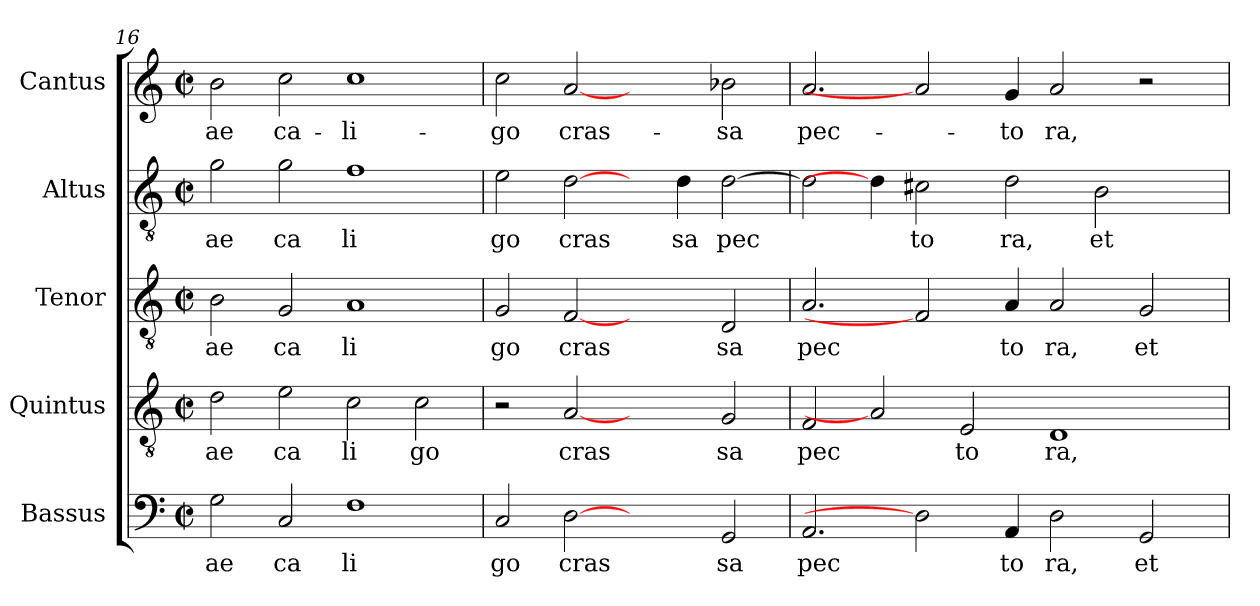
**kern	**text	**kern	**text	**kern	**text	**kern	**text	**kern	**text
*part5	*part5	*part4	*part4	*part3	*part3	*part2	*part2	*part1	*part1
*staff5	*staff5	*staff4	*staff4	*staff3	*staff3	*staff2	*staff2	*staff1	*staff1
*I"Bassus	*	*I"Quintus	*	*I"Tenor	*	*I"Altus	*	*I"Cantus	*
*clefF4	*	*clefGv2	*	*clefGv2	*	*clefGv2	*	*clefG2	*
*M2/2	*	*M2/2	*	*M2/2	*	*M2/2	*	*M2/2	*
*met(c|)	*	*met(c|)	*	*met(c|)	*	*met(c|)	*	*met(c|)	*
=16	=16	=16	=16	=16	=16	=16	=16	=16	=16
!	!LO:LY:b:cj	!	!LO:LY:b:cj	!	!LO:LY:b:cj	!	!LO:LY:b:cj	!	!LO:LY:b:cj
2G\	ae	2d\	ae	2B\	ae	2g\	ae	2b\	-ae
!	!LO:LY:b:cj	!	!LO:LY:b:cj	!	!LO:LY:b:cj	!	!LO:LY:b:cj	!	!LO:LY:b:cj
2C/	ca	2e\	ca	2G/	ca	2g\	ca	2cc\	ca-
!	!LO:LY:b:cj	!	!LO:LY:b:cj	!	!LO:LY:b:cj	!	!LO:LY:b:cj	!	!LO:LY:b:cj
1F	li	2c\	li	1A	li	1f	li	1cc	-li-
!	!	!	!LO:LY:b:cj	!	!	!	!	!	!
.	.	2c\	go	.	.	.	.	.	.
=17	=17	=17	=17	=17	=17	=17	=17	=17	=17
!	!LO:LY:b:cj	!	!	!	!LO:LY:b:cj	!	!LO:LY:b:cj	!	!LO:LY:b:cj
2C/	go	2r	.	2G/	go	2e\	go	2cc\	-go
!	!LO:LY:b:cj	!	!LO:LY:b:cj	!	!LO:LY:b:cj	!	!LO:LY:b:cj	!	!LO:LY:b:cj
[2D	cras	[2A	cras	[2F	cras	[2d\	cras	[2a	cras-
2ryy	.	2ryy	.	2ryy	.	4ryy	.	2ryy	.
!	!	!	!	!	!	!	!LO:LY:b:cj	!	!
.	.	.	.	.	.	4d\	sa	.	.
!	!LO:LY:b:cj	!	!LO:LY:b:cj	!	!LO:LY:b:cj	!	!LO:LY:b	!	!LO:LY:b:cj
2GG/	sa	2G/	sa	2D/	sa	[>2d\	pec	2b-X\	-sa
=18	=18	=18	=18	=18	=18	=18	=18	=18	=18
!	!LO:LY:b:cj	!	!LO:LY:b:cj	!	!LO:LY:b:cj	!	!	!	!LO:LY:b:cj
2.AA/	pec	2F/	pec	2.A/	pec	2d\]	.	2.a/	pec-
.	.	2A]	.	.	.	4d\]	.	.	.
!	!	!	!	!	!	!	!LO:LY:b:cj	!	!
2D]	.	.	.	2F]	.	2c#X\	to	2a]	.
!	!	!	!LO:LY:b:cj	!	!	!	!	!	!
.	.	2E/	to	.	.	.	.	.	.
!	!LO:LY:b:cj	!	!	!	!LO:LY:b:cj	!	!LO:LY:b:cj	!	!LO:LY:b:cj
4AA/	to	.	.	4A/	to	2d\	ra,	4g/	-to
!	!LO:LY:b:cj	!	!LO:LY:b:cj	!	!LO:LY:b:cj	!	!	!	!LO:LY:b:cj
2D\	ra,	1D	ra,	2A/	ra,	.	.	2a/	ra,
!	!	!	!	!	!	!	!LO:LY:b:cj	!	!
.	.	.	.	.	.	2B\	et	.	.
!	!LO:LY:b:cj	!	!	!	!LO:LY:b:cj	!	!	!	!
2GG/	et	.	.	2G/	et	.	.	2r	.
.	.	.	.	.	.	4ryy	.	.	.
=	=	=	=	=	=	=	=	=	=
*-	*-	*-	*-	*-	*-	*-	*-	*-	*-
